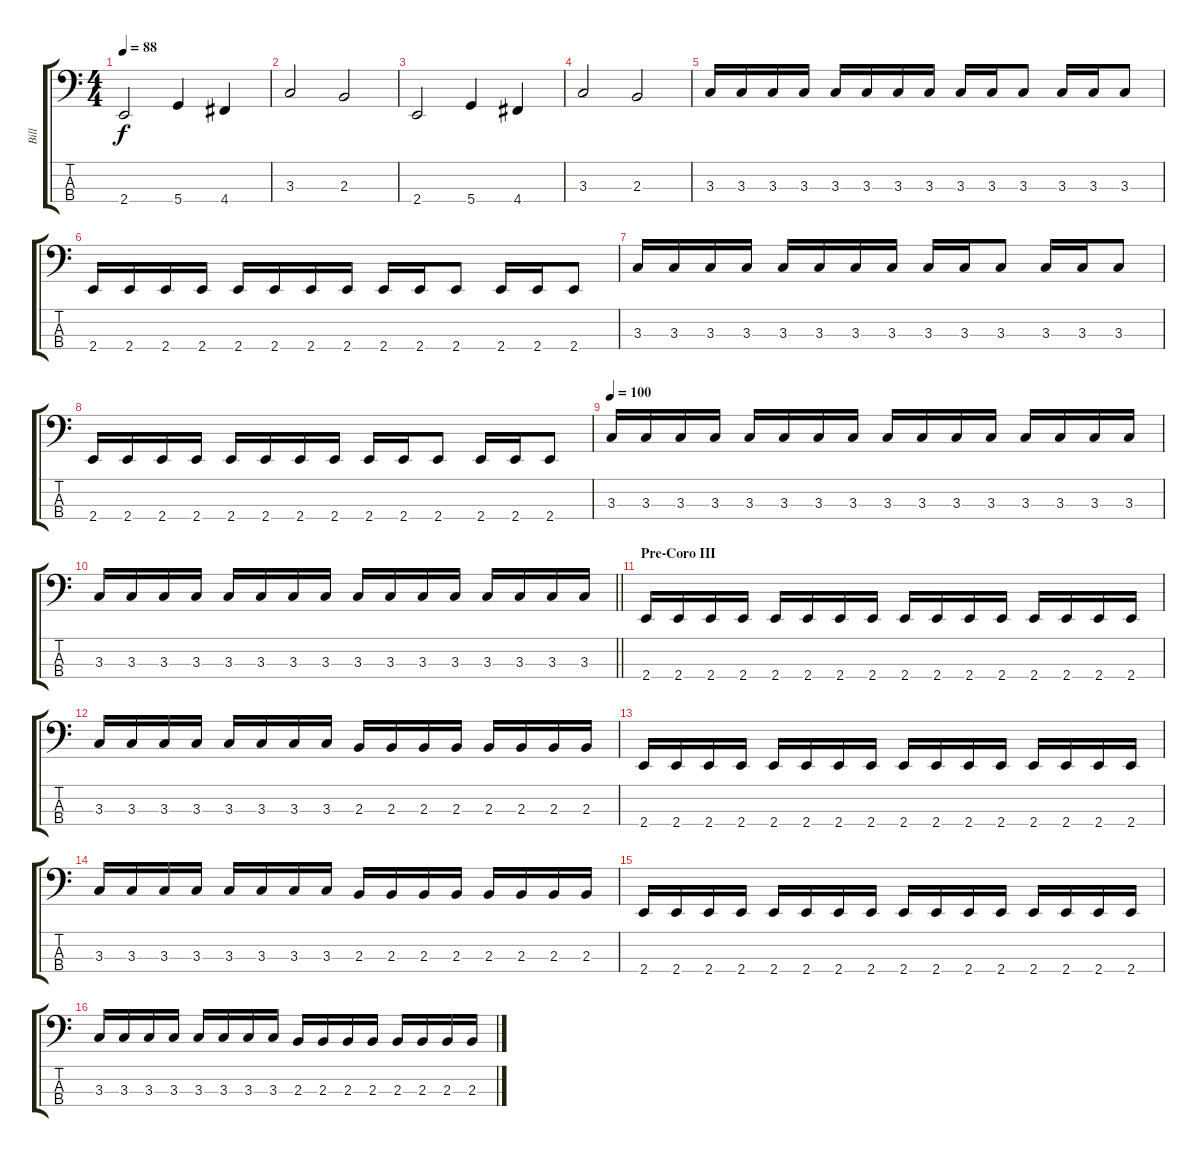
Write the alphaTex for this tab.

\track ("Bill" "Bill") {instrument electricbasspick}
\staff {score tabs}
\tuning (G2 D2 A1 D1) {hide}
\ts (4 4)
\tempo 88
\clef f4
\ks c
2.4.2{dy f} 5.4.4 4.4.4 |
3.3.2 2.3.2 |
2.4.2 5.4.4 4.4.4 |
3.3.2 2.3.2 |
3.3.16 3.3.16 3.3.16 3.3.16 3.3.16 3.3.16 3.3.16 3.3.16 3.3.16 3.3.16 3.3.8 3.3.16 3.3.16 3.3.8 |
2.4.16 2.4.16 2.4.16 2.4.16 2.4.16 2.4.16 2.4.16 2.4.16 2.4.16 2.4.16 2.4.8 2.4.16 2.4.16 2.4.8 |
3.3.16 3.3.16 3.3.16 3.3.16 3.3.16 3.3.16 3.3.16 3.3.16 3.3.16 3.3.16 3.3.8 3.3.16 3.3.16 3.3.8 |
2.4.16 2.4.16 2.4.16 2.4.16 2.4.16 2.4.16 2.4.16 2.4.16 2.4.16 2.4.16 2.4.8 2.4.16 2.4.16 2.4.8 |
\tempo 100
3.3.16 3.3.16 3.3.16 3.3.16 3.3.16 3.3.16 3.3.16 3.3.16 3.3.16 3.3.16 3.3.16 3.3.16 3.3.16 3.3.16 3.3.16 3.3.16 |
\barLineRight lightlight
3.3.16 3.3.16 3.3.16 3.3.16 3.3.16 3.3.16 3.3.16 3.3.16 3.3.16 3.3.16 3.3.16 3.3.16 3.3.16 3.3.16 3.3.16 3.3.16 |
\section ("" "Pre-Coro III")
2.4.16 2.4.16 2.4.16 2.4.16 2.4.16 2.4.16 2.4.16 2.4.16 2.4.16 2.4.16 2.4.16 2.4.16 2.4.16 2.4.16 2.4.16 2.4.16 |
3.3.16 3.3.16 3.3.16 3.3.16 3.3.16 3.3.16 3.3.16 3.3.16 2.3.16 2.3.16 2.3.16 2.3.16 2.3.16 2.3.16 2.3.16 2.3.16 |
2.4.16 2.4.16 2.4.16 2.4.16 2.4.16 2.4.16 2.4.16 2.4.16 2.4.16 2.4.16 2.4.16 2.4.16 2.4.16 2.4.16 2.4.16 2.4.16 |
3.3.16 3.3.16 3.3.16 3.3.16 3.3.16 3.3.16 3.3.16 3.3.16 2.3.16 2.3.16 2.3.16 2.3.16 2.3.16 2.3.16 2.3.16 2.3.16 |
2.4.16 2.4.16 2.4.16 2.4.16 2.4.16 2.4.16 2.4.16 2.4.16 2.4.16 2.4.16 2.4.16 2.4.16 2.4.16 2.4.16 2.4.16 2.4.16 |
3.3.16 3.3.16 3.3.16 3.3.16 3.3.16 3.3.16 3.3.16 3.3.16 2.3.16 2.3.16 2.3.16 2.3.16 2.3.16 2.3.16 2.3.16 2.3.16
